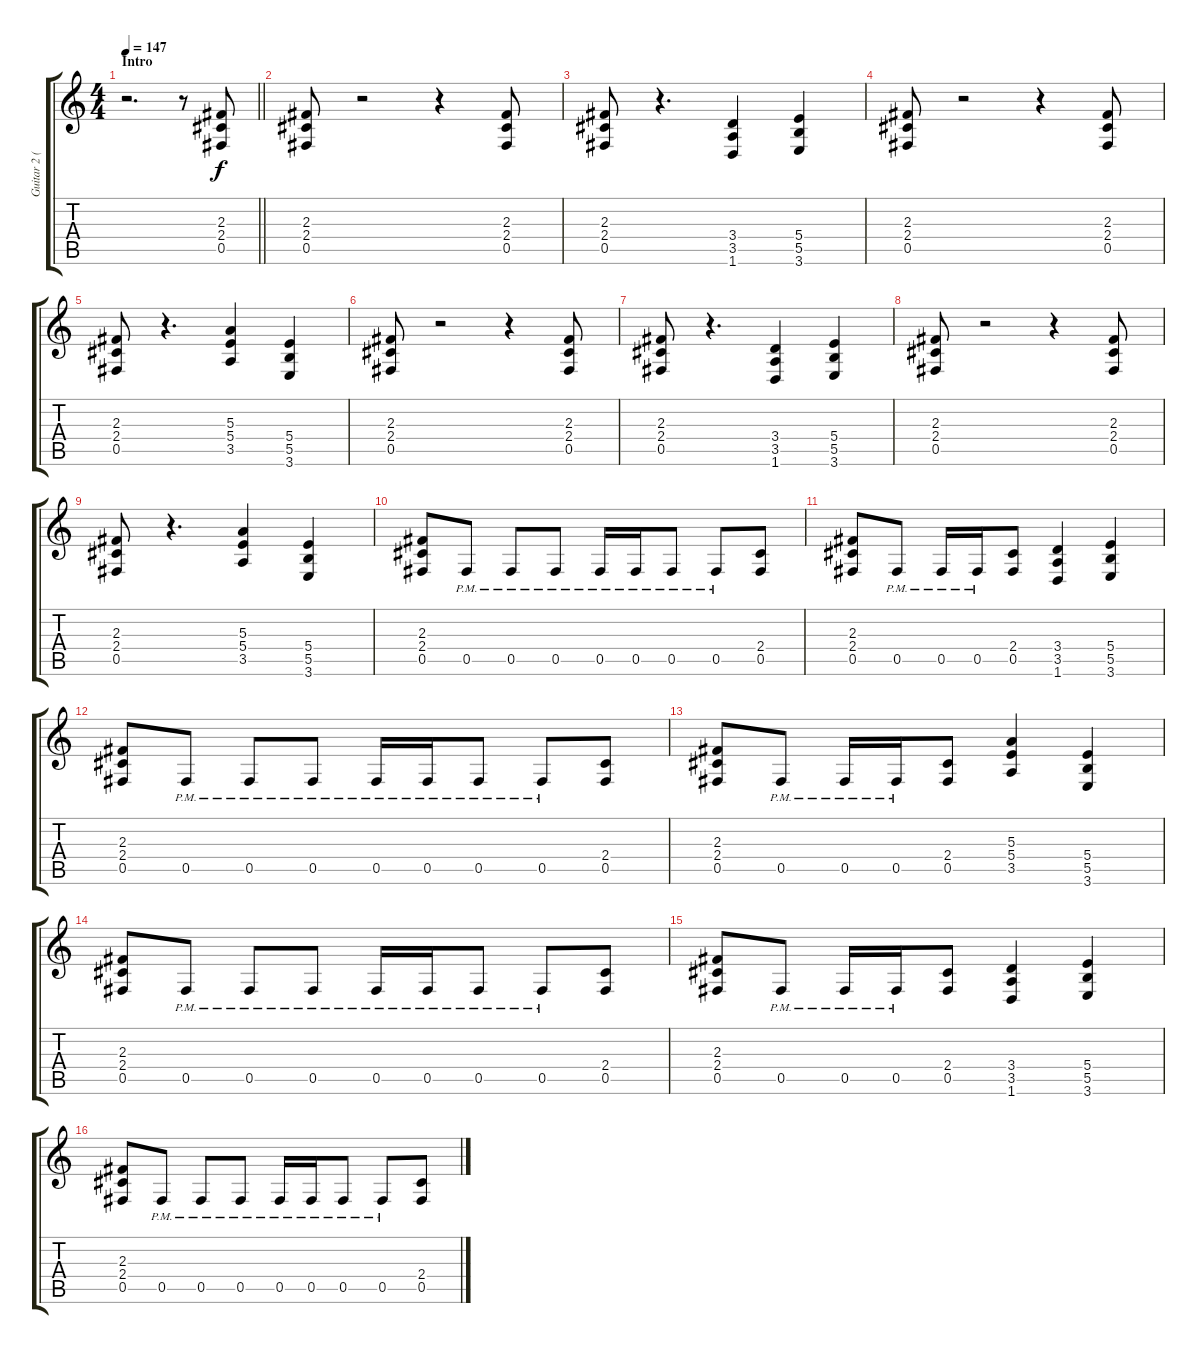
\track ("Guitar 2 (Rhythm)" "Guitar 2 (") {instrument distortionguitar}
\staff {score tabs}
\tuning (Db4 Ab3 E3 B2 Gb2 Db2) {hide}
\ts (4 4)
\section ("" "Intro")
\tempo 147
\clef g2
\barLineRight lightlight
\ks c
r.2{d dy f instrument distortionguitar} r.8 (2.3 2.4 0.5).8 |
(2.3 2.4 0.5).8 r.2 r.4 (2.3 2.4 0.5).8 |
(2.3 2.4 0.5).8 r.4{d} (3.4 3.5 1.6).4 (5.4 5.5 3.6).4 |
(2.3 2.4 0.5).8 r.2 r.4 (2.3 2.4 0.5).8 |
(2.3 2.4 0.5).8 r.4{d} (5.3 5.4 3.5).4 (5.4 5.5 3.6).4 |
(2.3 2.4 0.5).8 r.2 r.4 (2.3 2.4 0.5).8 |
(2.3 2.4 0.5).8 r.4{d} (3.4 3.5 1.6).4 (5.4 5.5 3.6).4 |
(2.3 2.4 0.5).8 r.2 r.4 (2.3 2.4 0.5).8 |
(2.3 2.4 0.5).8 r.4{d} (5.3 5.4 3.5).4 (5.4 5.5 3.6).4 |
(2.3 2.4 0.5).8 0.5{pm}.8 0.5{pm}.8 0.5{pm}.8 0.5{pm}.16 0.5{pm}.16 0.5{pm}.8 0.5{pm}.8 (2.4 0.5).8 |
(2.3 2.4 0.5).8 0.5{pm}.8 0.5{pm}.16 0.5{pm}.16 (2.4 0.5).8 (3.4 3.5 1.6).4 (5.4 5.5 3.6).4 |
(2.3 2.4 0.5).8 0.5{pm}.8 0.5{pm}.8 0.5{pm}.8 0.5{pm}.16 0.5{pm}.16 0.5{pm}.8 0.5{pm}.8 (2.4 0.5).8 |
(2.3 2.4 0.5).8 0.5{pm}.8 0.5{pm}.16 0.5{pm}.16 (2.4 0.5).8 (5.3 5.4 3.5).4 (5.4 5.5 3.6).4 |
(2.3 2.4 0.5).8 0.5{pm}.8 0.5{pm}.8 0.5{pm}.8 0.5{pm}.16 0.5{pm}.16 0.5{pm}.8 0.5{pm}.8 (2.4 0.5).8 |
(2.3 2.4 0.5).8 0.5{pm}.8 0.5{pm}.16 0.5{pm}.16 (2.4 0.5).8 (3.4 3.5 1.6).4 (5.4 5.5 3.6).4 |
(2.3 2.4 0.5).8 0.5{pm}.8 0.5{pm}.8 0.5{pm}.8 0.5{pm}.16 0.5{pm}.16 0.5{pm}.8 0.5{pm}.8 (2.4 0.5).8
